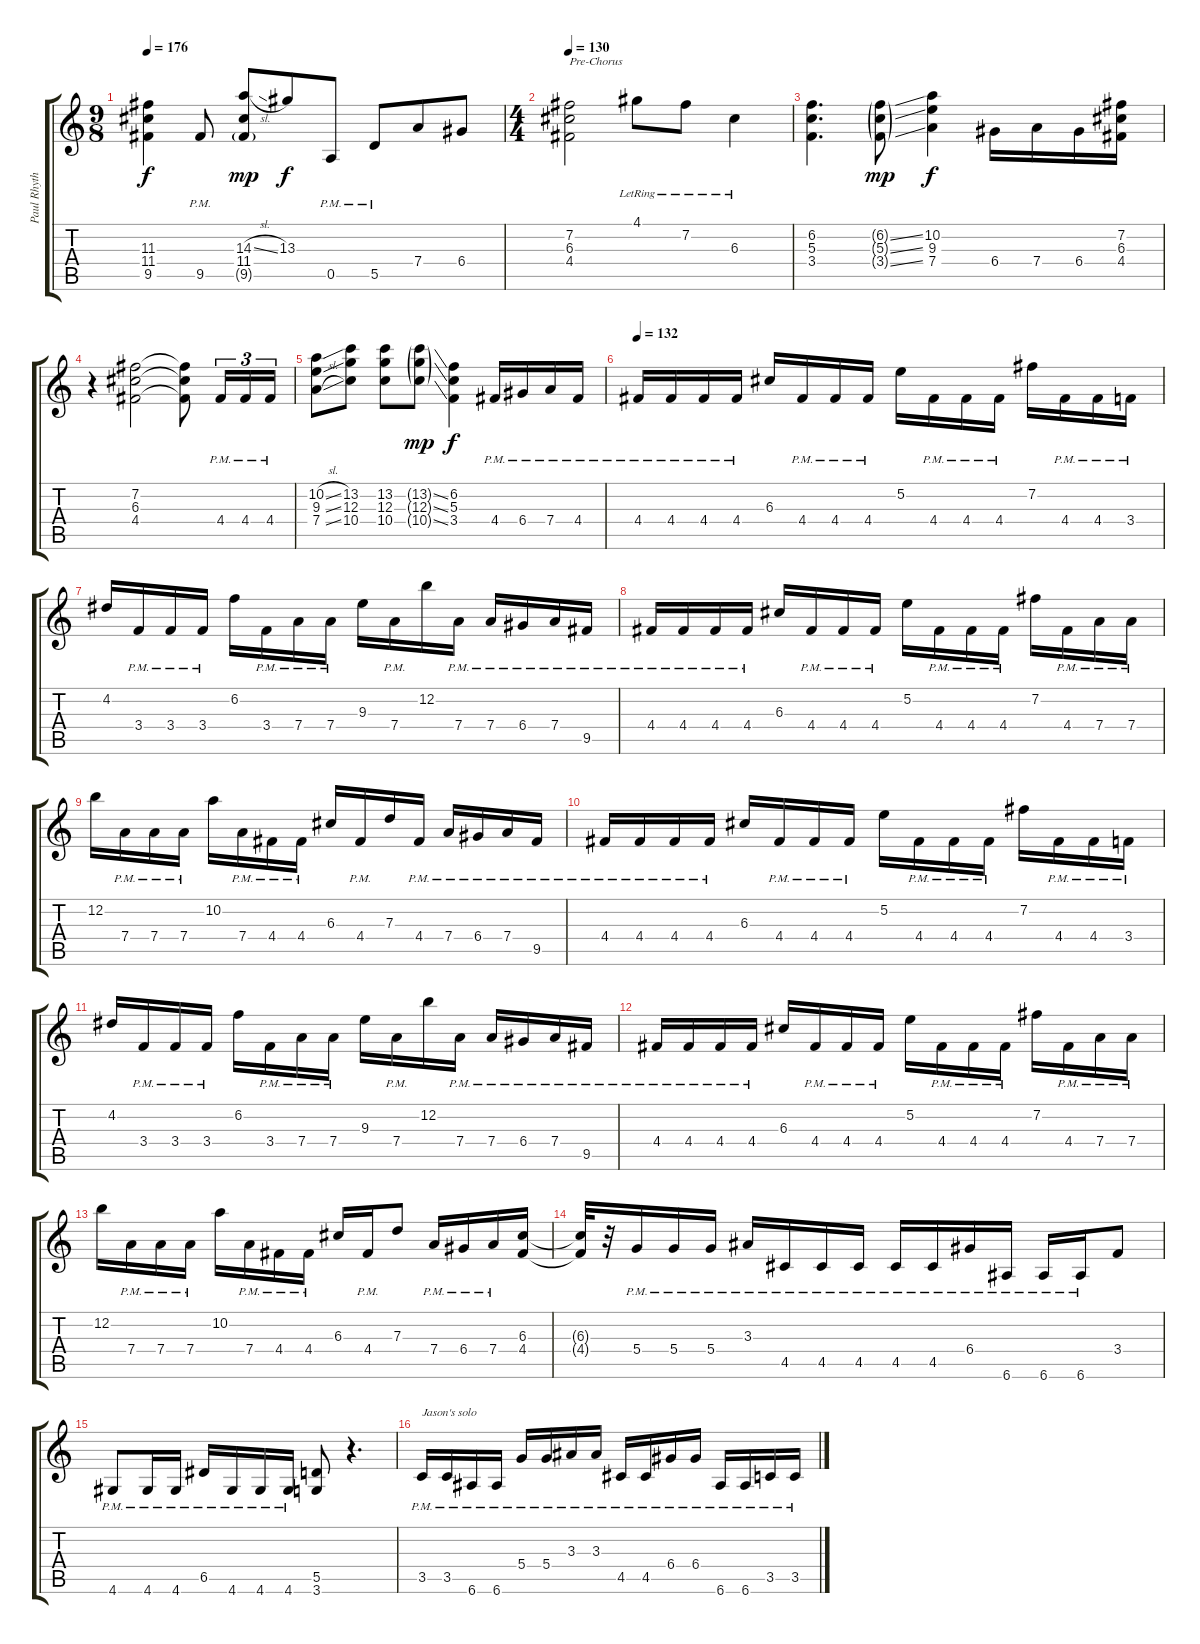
\track ("Paul Rhythm 1" "Paul Rhyth") {instrument distortionguitar}
\staff {score tabs}
\tuning (E4 B3 G3 D3 A2 E2) {hide}
\ts (9 8)
\tempo 176
\clef g2
\ks c
(11.3 11.4 9.5).4{dy f} 9.5{pm}.8 (14.3{sl} 11.4 9.5{g}).8{dy mp} 13.3.8{dy f} 0.5{pm}.8 5.5{pm}.8 7.4.8 6.4.8 |
\ts (4 4)
\tempo 130
(7.2 6.3 4.4).2{txt "Pre-Chorus"} 4.1{lr}.8 7.2{lr}.8 6.3{lr}.4 |
(6.2 5.3 3.4).4{d} (6.2{ss g} 5.3{ss g} 3.4{ss g}).8{dy mp} (10.2 9.3 7.4).4{dy f} 6.4.16 7.4.16 6.4.16 (7.2 6.3 4.4).16 |
r.4 (7.2 6.3 4.4).2 (7.2{t} 6.3{t} 4.4{t}).8 4.4{pm}.16{tu (3 2)} 4.4{pm}.16{tu (3 2)} 4.4{pm}.16{tu (3 2)} |
(10.2{sl} 9.3{sl} 7.4{sl}).8 (13.2 12.3 10.4).8 (13.2 12.3 10.4).8 (13.2{ss g} 12.3{ss g} 10.4{ss g}).8{dy mp} (6.2 5.3 3.4).4{dy f} 4.4{pm}.16 6.4{pm}.16 7.4{pm}.16 4.4{pm}.16 |
\tempo 132
4.4{pm}.16 4.4{pm}.16 4.4{pm}.16 4.4{pm}.16 6.3.16 4.4{pm}.16 4.4{pm}.16 4.4{pm}.16 5.2.16 4.4{pm}.16 4.4{pm}.16 4.4{pm}.16 7.2.16 4.4{pm}.16 4.4{pm}.16 3.4{pm}.16 |
4.2.16 3.4{pm}.16 3.4{pm}.16 3.4{pm}.16 6.2.16 3.4{pm}.16 7.4{pm}.16 7.4{pm}.16 9.3.16 7.4{pm}.16 12.2.16 7.4{pm}.16 7.4{pm}.16 6.4{pm}.16 7.4{pm}.16 9.5{pm}.16 |
4.4{pm}.16 4.4{pm}.16 4.4{pm}.16 4.4{pm}.16 6.3.16 4.4{pm}.16 4.4{pm}.16 4.4{pm}.16 5.2.16 4.4{pm}.16 4.4{pm}.16 4.4{pm}.16 7.2.16 4.4{pm}.16 7.4{pm}.16 7.4{pm}.16 |
12.2.16 7.4{pm}.16 7.4{pm}.16 7.4{pm}.16 10.2.16 7.4{pm}.16 4.4{pm}.16 4.4{pm}.16 6.3.16 4.4{pm}.16 7.3.16 4.4{pm}.16 7.4{pm}.16 6.4{pm}.16 7.4{pm}.16 9.5{pm}.16 |
4.4{pm}.16 4.4{pm}.16 4.4{pm}.16 4.4{pm}.16 6.3.16 4.4{pm}.16 4.4{pm}.16 4.4{pm}.16 5.2.16 4.4{pm}.16 4.4{pm}.16 4.4{pm}.16 7.2.16 4.4{pm}.16 4.4{pm}.16 3.4{pm}.16 |
4.2.16 3.4{pm}.16 3.4{pm}.16 3.4{pm}.16 6.2.16 3.4{pm}.16 7.4{pm}.16 7.4{pm}.16 9.3.16 7.4{pm}.16 12.2.16 7.4{pm}.16 7.4{pm}.16 6.4{pm}.16 7.4{pm}.16 9.5{pm}.16 |
4.4{pm}.16 4.4{pm}.16 4.4{pm}.16 4.4{pm}.16 6.3.16 4.4{pm}.16 4.4{pm}.16 4.4{pm}.16 5.2.16 4.4{pm}.16 4.4{pm}.16 4.4{pm}.16 7.2.16 4.4{pm}.16 7.4{pm}.16 7.4{pm}.16 |
12.2.16 7.4{pm}.16 7.4{pm}.16 7.4{pm}.16 10.2.16 7.4{pm}.16 4.4{pm}.16 4.4{pm}.16 6.3.16 4.4{pm}.16 7.3.8 7.4{pm}.16 6.4{pm}.16 7.4{pm}.16 (6.3 4.4).16 |
(6.3{t} 4.4{t}).32 r.32 5.4{pm}.16 5.4{pm}.16 5.4{pm}.16 3.3{pm}.16 4.5{pm}.16 4.5{pm}.16 4.5{pm}.16 4.5{pm}.16 4.5{pm}.16 6.4{pm}.16 6.6{pm}.16 6.6{pm}.16 6.6{pm}.16 3.4.8 |
4.6{pm}.8 4.6{pm}.16 4.6{pm}.16 6.5{pm}.16 4.6{pm}.16 4.6{pm}.16 4.6{pm}.16 (5.5 3.6).8 r.4{d} |
3.5{pm}.16{txt "Jason's solo"} 3.5{pm}.16 6.6{pm}.16 6.6{pm}.16 5.4{pm}.16 5.4{pm}.16 3.3{pm}.16 3.3{pm}.16 4.5{pm}.16 4.5{pm}.16 6.4{pm}.16 6.4{pm}.16 6.6{pm}.16 6.6{pm}.16 3.5{pm}.16 3.5{pm}.16
